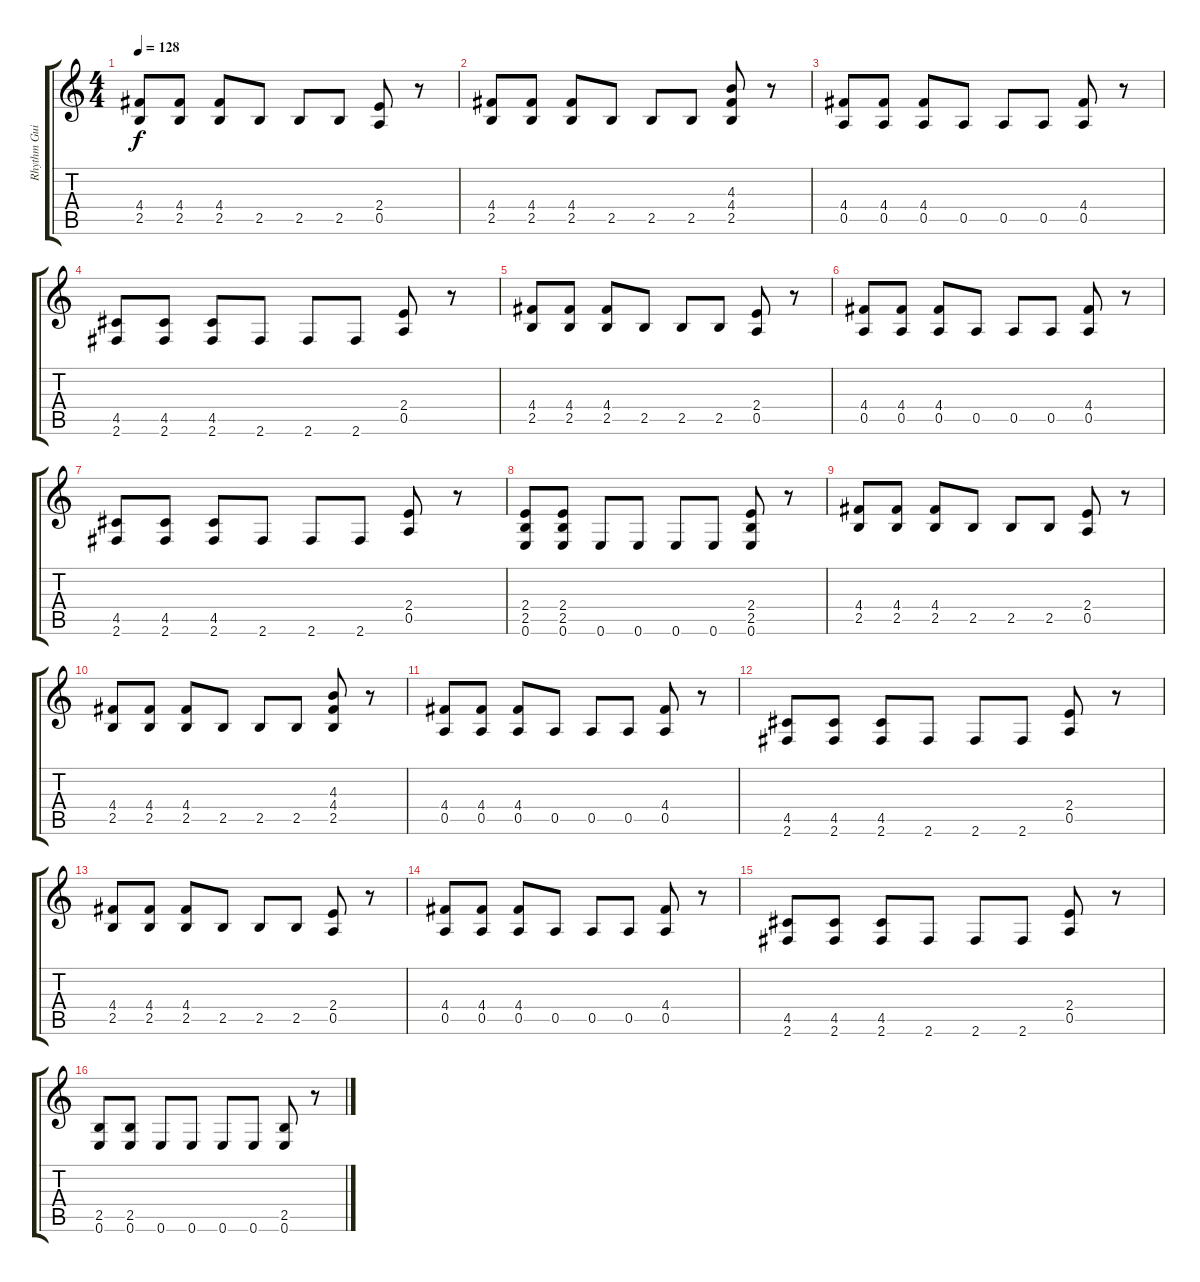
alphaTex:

\track ("Rhythm Guitar 3" "Rhythm Gui") {instrument distortionguitar}
\staff {score tabs}
\tuning (E4 B3 G3 D3 A2 E2) {hide}
\ts (4 4)
\tempo 128
\clef g2
\ks c
(4.4 2.5).8{dy f} (4.4 2.5).8 (4.4 2.5).8 2.5.8 2.5.8 2.5.8 (2.4 0.5).8 r.8 |
(4.4 2.5).8 (4.4 2.5).8 (4.4 2.5).8 2.5.8 2.5.8 2.5.8 (4.3 4.4 2.5).8 r.8 |
(4.4 0.5).8 (4.4 0.5).8 (4.4 0.5).8 0.5.8 0.5.8 0.5.8 (4.4 0.5).8 r.8 |
(4.5 2.6).8 (4.5 2.6).8 (4.5 2.6).8 2.6.8 2.6.8 2.6.8 (2.4 0.5).8 r.8 |
(4.4 2.5).8 (4.4 2.5).8 (4.4 2.5).8 2.5.8 2.5.8 2.5.8 (2.4 0.5).8 r.8 |
(4.4 0.5).8 (4.4 0.5).8 (4.4 0.5).8 0.5.8 0.5.8 0.5.8 (4.4 0.5).8 r.8 |
(4.5 2.6).8 (4.5 2.6).8 (4.5 2.6).8 2.6.8 2.6.8 2.6.8 (2.4 0.5).8 r.8 |
(2.4 2.5 0.6).8 (2.4 2.5 0.6).8 0.6.8 0.6.8 0.6.8 0.6.8 (2.4 2.5 0.6).8 r.8 |
(4.4 2.5).8 (4.4 2.5).8 (4.4 2.5).8 2.5.8 2.5.8 2.5.8 (2.4 0.5).8 r.8 |
(4.4 2.5).8 (4.4 2.5).8 (4.4 2.5).8 2.5.8 2.5.8 2.5.8 (4.3 4.4 2.5).8 r.8 |
(4.4 0.5).8 (4.4 0.5).8 (4.4 0.5).8 0.5.8 0.5.8 0.5.8 (4.4 0.5).8 r.8 |
(4.5 2.6).8 (4.5 2.6).8 (4.5 2.6).8 2.6.8 2.6.8 2.6.8 (2.4 0.5).8 r.8 |
(4.4 2.5).8 (4.4 2.5).8 (4.4 2.5).8 2.5.8 2.5.8 2.5.8 (2.4 0.5).8 r.8 |
(4.4 0.5).8 (4.4 0.5).8 (4.4 0.5).8 0.5.8 0.5.8 0.5.8 (4.4 0.5).8 r.8 |
(4.5 2.6).8 (4.5 2.6).8 (4.5 2.6).8 2.6.8 2.6.8 2.6.8 (2.4 0.5).8 r.8 |
(2.5 0.6).8 (2.5 0.6).8 0.6.8 0.6.8 0.6.8 0.6.8 (2.5 0.6).8 r.8
